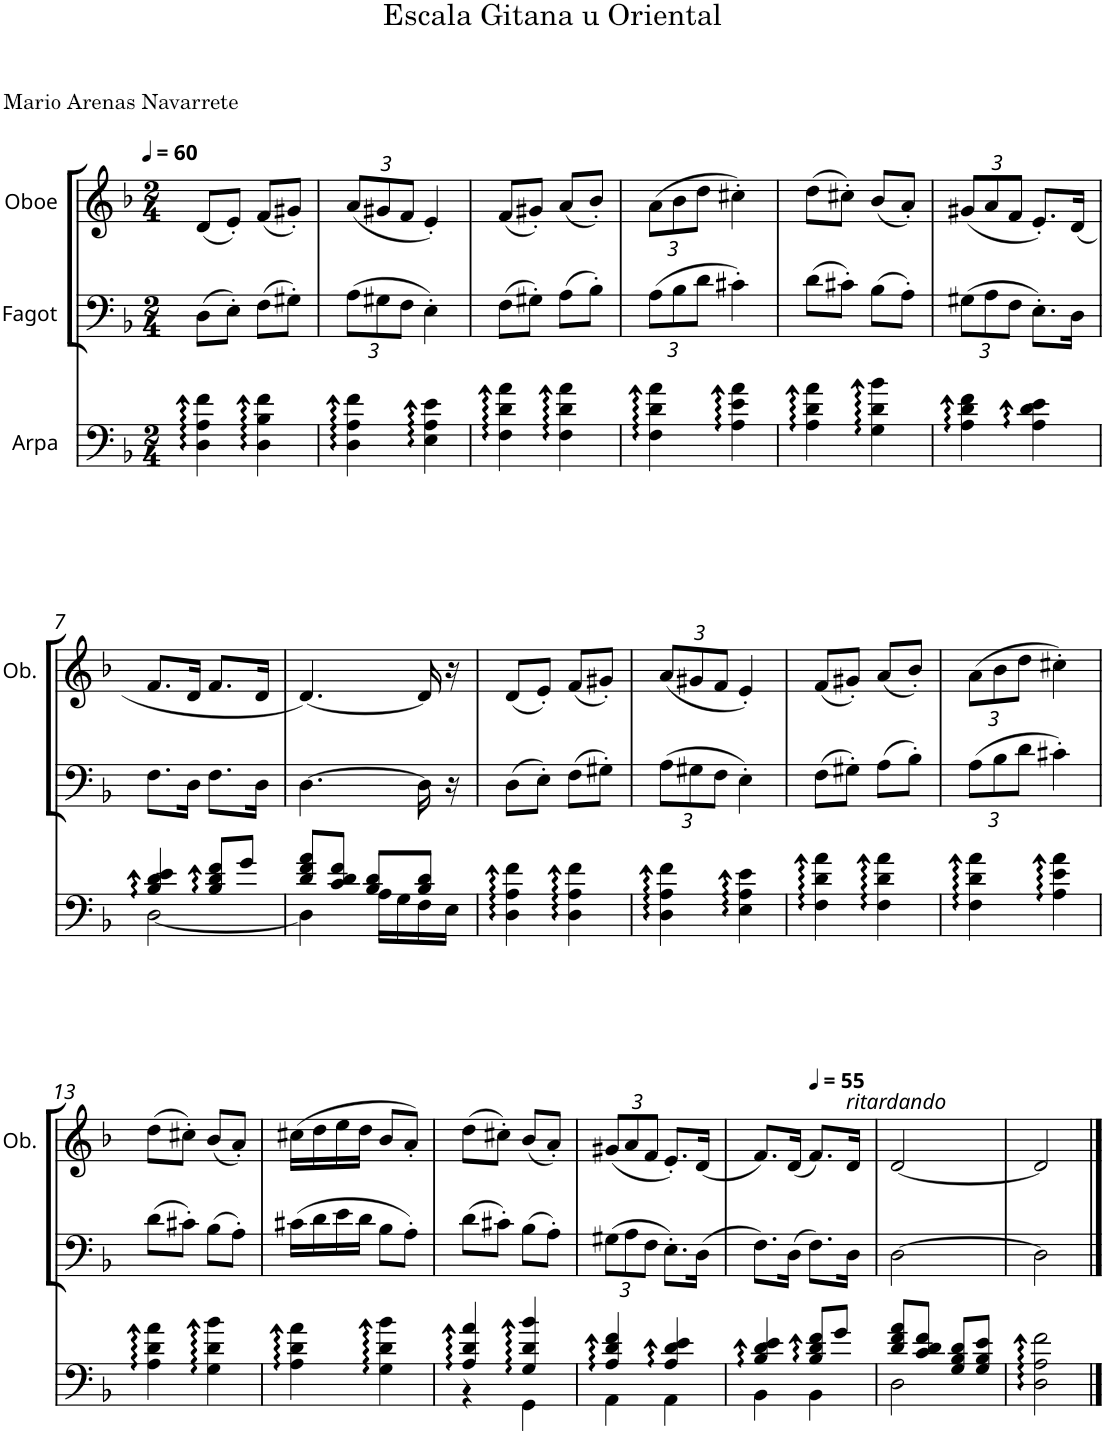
**kern	**kern	**kern
*part3	*part2	*part1
*staff3	*staff2	*staff1
*I"Arpa	*I"Fagot	*I"Oboe
*	*	*I'Ob.
*clefF4	*clefF4	*clefG2
*k[b-]	*k[b-]	*k[b-]
*M2/4	*M2/4	*M2/4
*MM60	*MM60	*MM60
=1	=1	=1
4D\:: 4A\:: 4f\::	(>8D\L	(<8d/L
.	8E'\J)	8e'/J)
4D\:: 4B-\:: 4f\::	(>8F\L	(<8f/L
.	8G#X'\J)	8g#X'/J)
=2	=2	=2
*	*Xbrackettup	*Xbrackettup
4D\:: 4A\:: 4f\::	(>12A\L	(<12a/L
.	12G#X\	12g#X/
.	12F\J	12f/J
4E\:: 4A\:: 4e\::	4E'\)	4e'/)
=3	=3	=3
4F\:: 4d\:: 4a\::	(>8F\L	(<8f/L
.	8G#X'\J)	8g#X'/J)
4F\:: 4d\:: 4a\::	(>8A\L	(<8a/L
.	8B-'\J)	8b-'/J)
=4	=4	=4
4F\:: 4d\:: 4a\::	(>12A\L	(>12a\L
.	12B-\	12b-\
.	12d\J	12dd\J
4A\:: 4e\:: 4a\::	4c#X'\)	4cc#X'\)
=5	=5	=5
4A\:: 4d\:: 4a\::	(>8d\L	(>8dd\L
.	8c#X'\J)	8cc#X'\J)
4G\:: 4d\:: 4b-\::	(>8B-\L	(<8b-/L
.	8A'\J)	8a'/J)
=6	=6	=6
4A\:: 4d\:: 4f\::	(>12G#X\L	(<12g#X/L
.	12A\	12a/
.	12F\J	12f/J
4A\:: 4d\:: 4e\::	8.E'\L)	8.e'/L)
.	16D\Jk	(<16d/Jk
!!LO:LB:g=z
=7	=7	=7
*^	*	*
4B-/:: 4d/:: 4e/::	[2D\	8.F\L	8.f/L
.	.	16D\Jk	16d/Jk
8B-/:: 8d/:: 8f/::L	.	8.F\L	8.f/L
8g/J	.	.	.
.	.	16D\Jk	16d/Jk
=8	=8	=8	=8
8d/ 8f/ 8a/L	4D\]	[4.D\	[4.d/)
8c/ 8d/ 8f/J	.	.	.
8B-/ 8d/L	16A\LL	.	.
.	16G\	.	.
8B-/ 8d/J	16F\	16D\]	16d/]
.	16E\JJ	16r	16r
*v	*v	*	*
=9	=9	=9
4D\:: 4A\:: 4f\::	(>8D\L	(<8d/L
.	8E'\J)	8e'/J)
4D\:: 4A\:: 4f\::	(>8F\L	(<8f/L
.	8G#X'\J)	8g#X'/J)
=10	=10	=10
4D\:: 4A\:: 4f\::	(>12A\L	(<12a/L
.	12G#X\	12g#X/
.	12F\J	12f/J
4E\:: 4A\:: 4e\::	4E'\)	4e'/)
=11	=11	=11
4F\:: 4d\:: 4a\::	(>8F\L	(<8f/L
.	8G#X'\J)	8g#X'/J)
4F\:: 4d\:: 4a\::	(>8A\L	(<8a/L
.	8B-'\J)	8b-'/J)
=12	=12	=12
4F\:: 4d\:: 4a\::	(>12A\L	(>12a\L
.	12B-\	12b-\
.	12d\J	12dd\J
4A\:: 4e\:: 4a\::	4c#X'\)	4cc#X'\)
!!LO:LB:g=z
=13	=13	=13
4A\:: 4d\:: 4a\::	(>8d\L	(>8dd\L
.	8c#X'\J)	8cc#X'\J)
4G\:: 4d\:: 4b-\::	(>8B-\L	(<8b-/L
.	8A'\J)	8a'/J)
=14	=14	=14
4A\:: 4d\:: 4a\::	(>16c#X\LL	(>16cc#X\LL
.	16d\	16dd\
.	16e\	16ee\
.	16d\JJ	16dd\JJ
4G\:: 4d\:: 4b-\::	8B-\L	8b-/L
.	8A'\J)	8a'/J)
=15	=15	=15
*^	*	*
4A/:: 4d/:: 4a/::	4r	(>8d\L	(>8dd\L
.	.	8c#X'\J)	8cc#X'\J)
4G/:: 4d/:: 4b-/::	4GG\	(>8B-\L	(<8b-/L
.	.	8A'\J)	8a'/J)
=16	=16	=16	=16
4A/:: 4d/:: 4f/::	4AA\	(>12G#X\L	(<12g#X/L
.	.	12A\	12a/
.	.	12F\J	12f/J
4A/:: 4d/:: 4e/::	4AA\	8.E'\L)	8.e'/L)
.	.	(>16D\Jk	(<16d/Jk
=17	=17	=17	=17
4B-/:: 4d/:: 4e/::	4BB-\	8.F\L)	8.f/L)
.	.	(>16D\Jk	(<16d/Jk
*	*	*	*MM55
8B-/:: 8d/:: 8f/::L	4BB-\	8.F\L)	8.f/L)
8g/J	.	.	.
!	!	!	!LO:TX:a:i:t=ritardando
.	.	16D\Jk	16d/Jk
=18	=18	=18	=18
8d/ 8f/ 8a/L	2D\	[2D\	[2d/
8c/ 8d/ 8f/J	.	.	.
8G/ 8B-/ 8d/L	.	.	.
8G/ 8B-/ 8e/J	.	.	.
*v	*v	*	*
=19	=19	=19
2D\:: 2A\:: 2f\::	2D\]	2d/]
==	==	==
*-	*-	*-
